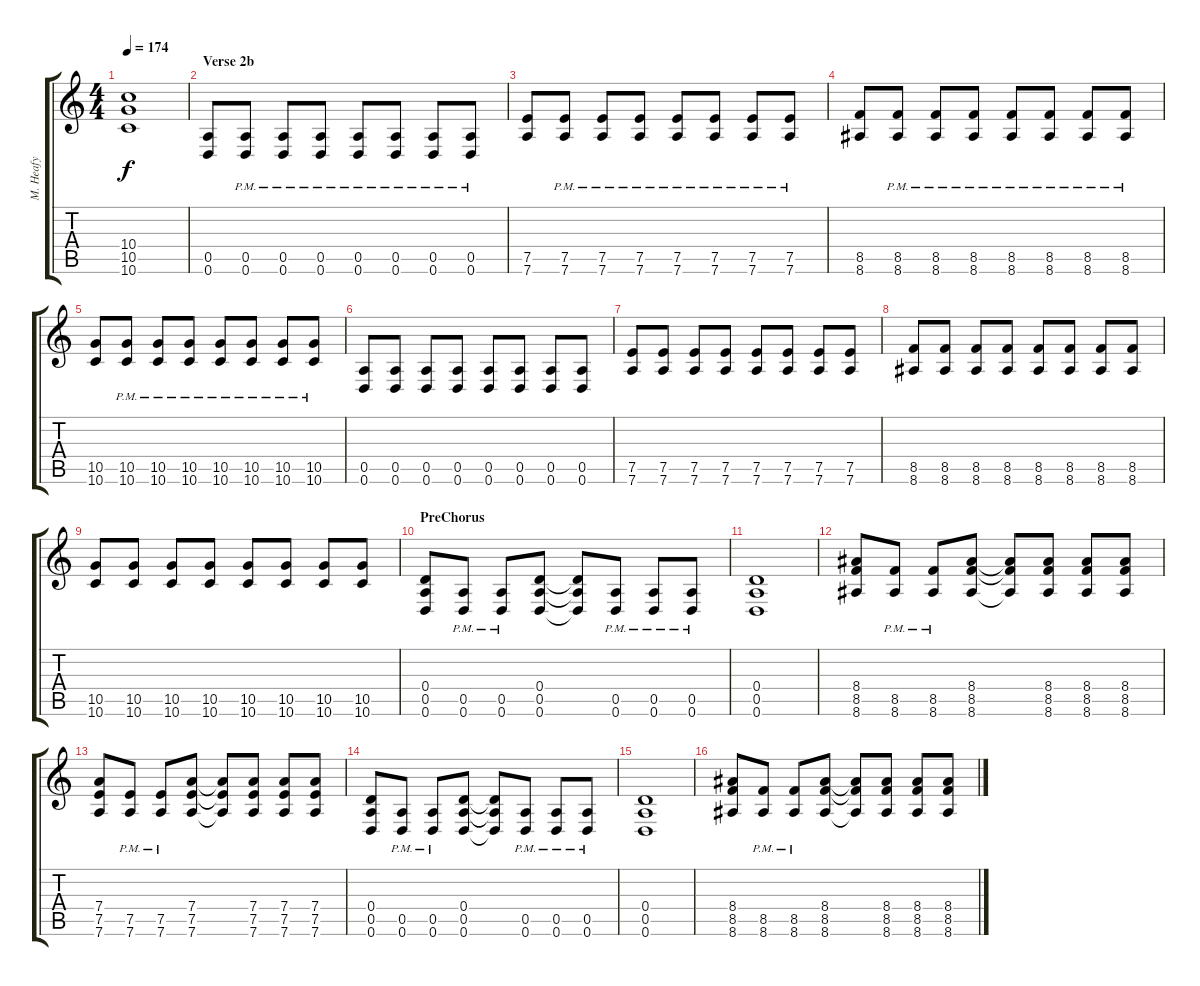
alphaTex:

\track ("M. Heafy" "M. Heafy") {instrument distortionguitar}
\staff {score tabs}
\tuning (E4 B3 G3 D3 A2 D2) {hide}
\ts (4 4)
\tempo 174
\clef g2
\ks c
(10.4 10.5 10.6).1{dy f} |
\section ("" "Verse 2b")
(0.5 0.6).8 (0.5{pm} 0.6{pm}).8 (0.5{pm} 0.6{pm}).8 (0.5{pm} 0.6{pm}).8 (0.5{pm} 0.6{pm}).8 (0.5{pm} 0.6{pm}).8 (0.5{pm} 0.6{pm}).8 (0.5{pm} 0.6{pm}).8 |
(7.5 7.6).8 (7.5{pm} 7.6{pm}).8 (7.5{pm} 7.6{pm}).8 (7.5{pm} 7.6{pm}).8 (7.5{pm} 7.6{pm}).8 (7.5{pm} 7.6{pm}).8 (7.5{pm} 7.6{pm}).8 (7.5{pm} 7.6{pm}).8 |
(8.5 8.6).8 (8.5{pm} 8.6{pm}).8 (8.5{pm} 8.6{pm}).8 (8.5{pm} 8.6{pm}).8 (8.5{pm} 8.6{pm}).8 (8.5{pm} 8.6{pm}).8 (8.5{pm} 8.6{pm}).8 (8.5{pm} 8.6{pm}).8 |
(10.5 10.6).8 (10.5{pm} 10.6{pm}).8 (10.5{pm} 10.6{pm}).8 (10.5{pm} 10.6{pm}).8 (10.5{pm} 10.6{pm}).8 (10.5{pm} 10.6{pm}).8 (10.5{pm} 10.6{pm}).8 (10.5{pm} 10.6{pm}).8 |
(0.5 0.6).8 (0.5 0.6).8 (0.5 0.6).8 (0.5 0.6).8 (0.5 0.6).8 (0.5 0.6).8 (0.5 0.6).8 (0.5 0.6).8 |
(7.5 7.6).8 (7.5 7.6).8 (7.5 7.6).8 (7.5 7.6).8 (7.5 7.6).8 (7.5 7.6).8 (7.5 7.6).8 (7.5 7.6).8 |
(8.5 8.6).8 (8.5 8.6).8 (8.5 8.6).8 (8.5 8.6).8 (8.5 8.6).8 (8.5 8.6).8 (8.5 8.6).8 (8.5 8.6).8 |
(10.5 10.6).8 (10.5 10.6).8 (10.5 10.6).8 (10.5 10.6).8 (10.5 10.6).8 (10.5 10.6).8 (10.5 10.6).8 (10.5 10.6).8 |
\section ("" "PreChorus")
(0.4 0.5 0.6).8 (0.5{pm} 0.6{pm}).8 (0.5{pm} 0.6{pm}).8 (0.4 0.5 0.6).8 (0.4{t} 0.5{t} 0.6{t}).8 (0.5{pm} 0.6{pm}).8 (0.5{pm} 0.6{pm}).8 (0.5{pm} 0.6{pm}).8 |
(0.4 0.5 0.6).1 |
(8.4 8.5 8.6).8 (8.5{pm} 8.6{pm}).8 (8.5{pm} 8.6{pm}).8 (8.4 8.5 8.6).8 (8.4{t} 8.5{t} 8.6{t}).8 (8.4 8.5 8.6).8 (8.4 8.5 8.6).8 (8.4 8.5 8.6).8 |
(7.4 7.5 7.6).8 (7.5{pm} 7.6{pm}).8 (7.5{pm} 7.6{pm}).8 (7.4 7.5 7.6).8 (7.4{t} 7.5{t} 7.6{t}).8 (7.4 7.5 7.6).8 (7.4 7.5 7.6).8 (7.4 7.5 7.6).8 |
(0.4 0.5 0.6).8 (0.5{pm} 0.6{pm}).8 (0.5{pm} 0.6{pm}).8 (0.4 0.5 0.6).8 (0.4{t} 0.5{t} 0.6{t}).8 (0.5{pm} 0.6{pm}).8 (0.5{pm} 0.6{pm}).8 (0.5{pm} 0.6{pm}).8 |
(0.4 0.5 0.6).1 |
(8.4 8.5 8.6).8 (8.5{pm} 8.6{pm}).8 (8.5{pm} 8.6{pm}).8 (8.4 8.5 8.6).8 (8.4{t} 8.5{t} 8.6{t}).8 (8.4 8.5 8.6).8 (8.4 8.5 8.6).8 (8.4 8.5 8.6).8
